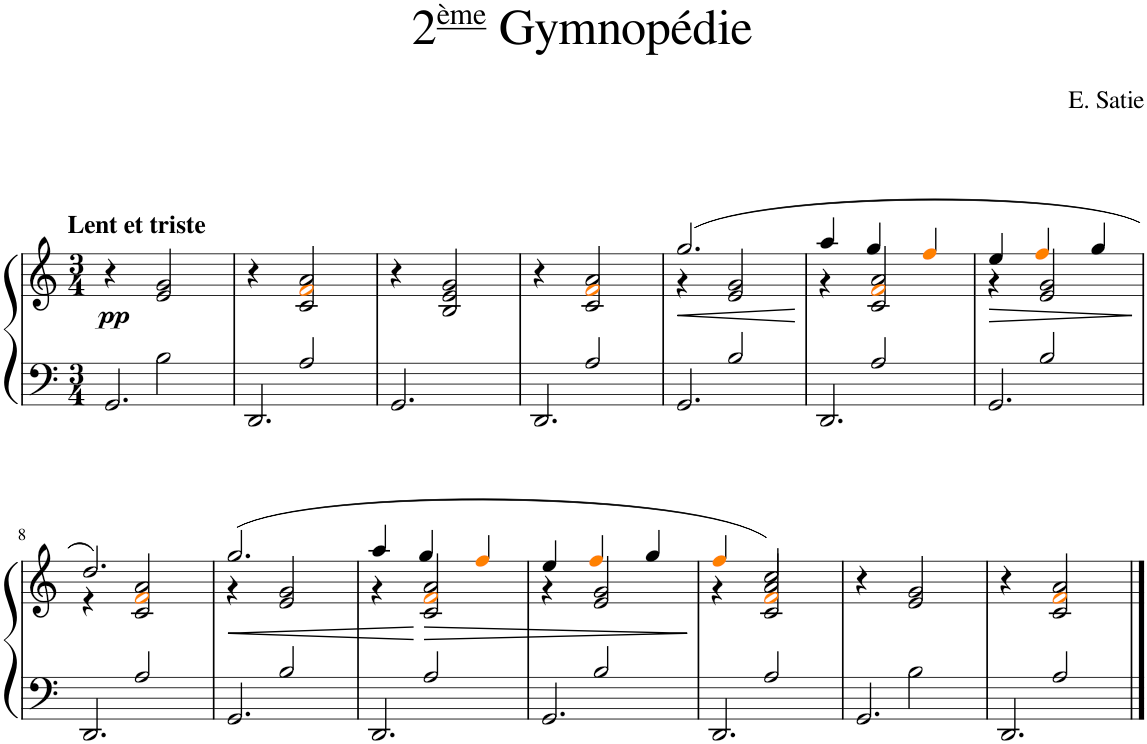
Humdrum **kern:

**kern	**kern	**dynam
*part1	*part1	*part1
*staff2	*staff1	*staff1/2
*I"Piano	*	*
*I'Pno.	*	*
*clefF4	*clefG2	*
*k[]	*k[]	*
*M3/4	*M3/4	*
=1	=1	=1
*^	*	*
!	!	!LO:TX:a:B:t=Lent et triste	!
!	!	!	!LO:DY:b
4ryy	2.GG/	4r	pp
2B\	.	2e/ 2g/	.
=2	=2	=2	=2
4ryy	2.DD/	4r	.
2A/	.	2c/ 2fi/ 2a/	.
*v	*v	*	*
=3	=3	=3
2.GG/	4r	.
.	2B/ 2e/ 2g/	.
=4	=4	=4
*^	*	*
4ryy	2.DD/	4r	.
2A/	.	2c/ 2fi/ 2a/	.
=5	=5	=5	=5
!	!	!	!LO:HP:b
*	*	*^	*
4ryy	2.GG/	(2.gg/	4r	<
2B/	.	.	2e/ 2g/	.
*v	*v	*	*	*
*	*v	*v	*
.	.	[
=6	=6	=6
*^	*^	*
4ryy	2.DD/	4aa/	4r	.
2A/	.	4gg/	2c/ 2fi/ 2a/	.
.	.	4ffi/	.	.
=7	=7	=7	=7	=7
!	!	!	!	!LO:HP:b
4ryy	2.GG/	4ee/	4r	>
2B/	.	4ffi/	2e/ 2g/	.
.	.	4gg/	.	.
*v	*v	*	*	*
*	*v	*v	*
.	.	]
!!LO:LB:g=z
=8	=8	=8
*^	*^	*
4ryy	2.DD/	2.dd/)	4r	.
2A/	.	.	2c/ 2fi/ 2a/	.
=9	=9	=9	=9	=9
!	!	!	!	!LO:HP:b
4ryy	2.GG/	(2.gg/	4r	<
2B/	.	.	2e/ 2g/	.
=10	=10	=10	=10	=10
4ryy	2.DD/	4aa/	4r	.
!	!	!	!	!LO:HP:n=1:b
2A/	.	4gg/	2c/ 2fi/ 2a/	[ >
.	.	4ffi/	.	.
=11	=11	=11	=11	=11
4ryy	2.GG/	4ee/	4r	.
2B/	.	4ffi/	2e/ 2g/	.
.	.	4gg/	.	.
*v	*v	*	*	*
*	*v	*v	*
.	.	]
=12	=12	=12
*^	*^	*
4ryy	2.DD/	4ffi/	4r	.
2A/	.	2cc/)	2c/ 2fi/ 2a/	.
*	*	*v	*v	*
=13	=13	=13	=13
4ryy	2.GG/	4r	.
2B\	.	2e/ 2g/	.
=14	=14	=14	=14
4ryy	2.DD/	4r	.
2A/	.	2c/ 2fi/ 2a/	.
*v	*v	*	*
==	==	==
*-	*-	*-
